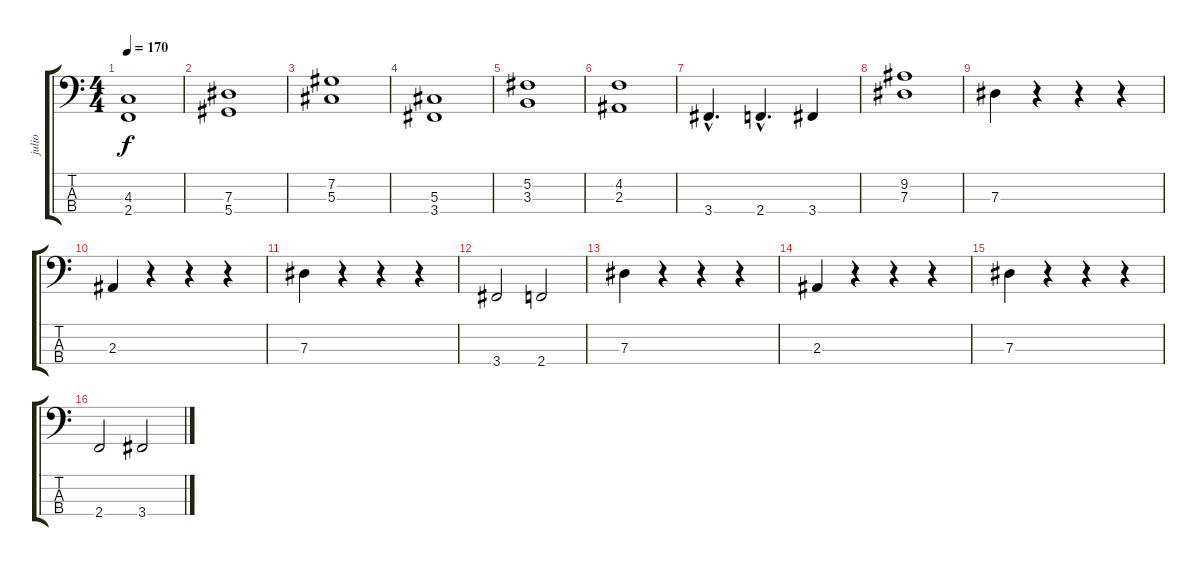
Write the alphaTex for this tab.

\track ("julio" "julio") {instrument electricbassfinger}
\staff {score tabs}
\tuning (Gb2 Db2 Ab1 Eb1) {hide}
\ts (4 4)
\tempo 170
\clef f4
\ks c
(4.3 2.4).1{dy f} |
(7.3 5.4).1 |
(7.2 5.3).1 |
(5.3 3.4).1 |
(5.2 3.3).1 |
(4.2 2.3).1 |
3.4{hac}.4{d} 2.4{hac}.4{d} 3.4.4 |
(9.2 7.3).1 |
7.3.4 r.4 r.4 r.4 |
2.3.4 r.4 r.4 r.4 |
7.3.4 r.4 r.4 r.4 |
3.4.2 2.4.2 |
7.3.4 r.4 r.4 r.4 |
2.3.4 r.4 r.4 r.4 |
7.3.4 r.4 r.4 r.4 |
2.4.2 3.4.2
